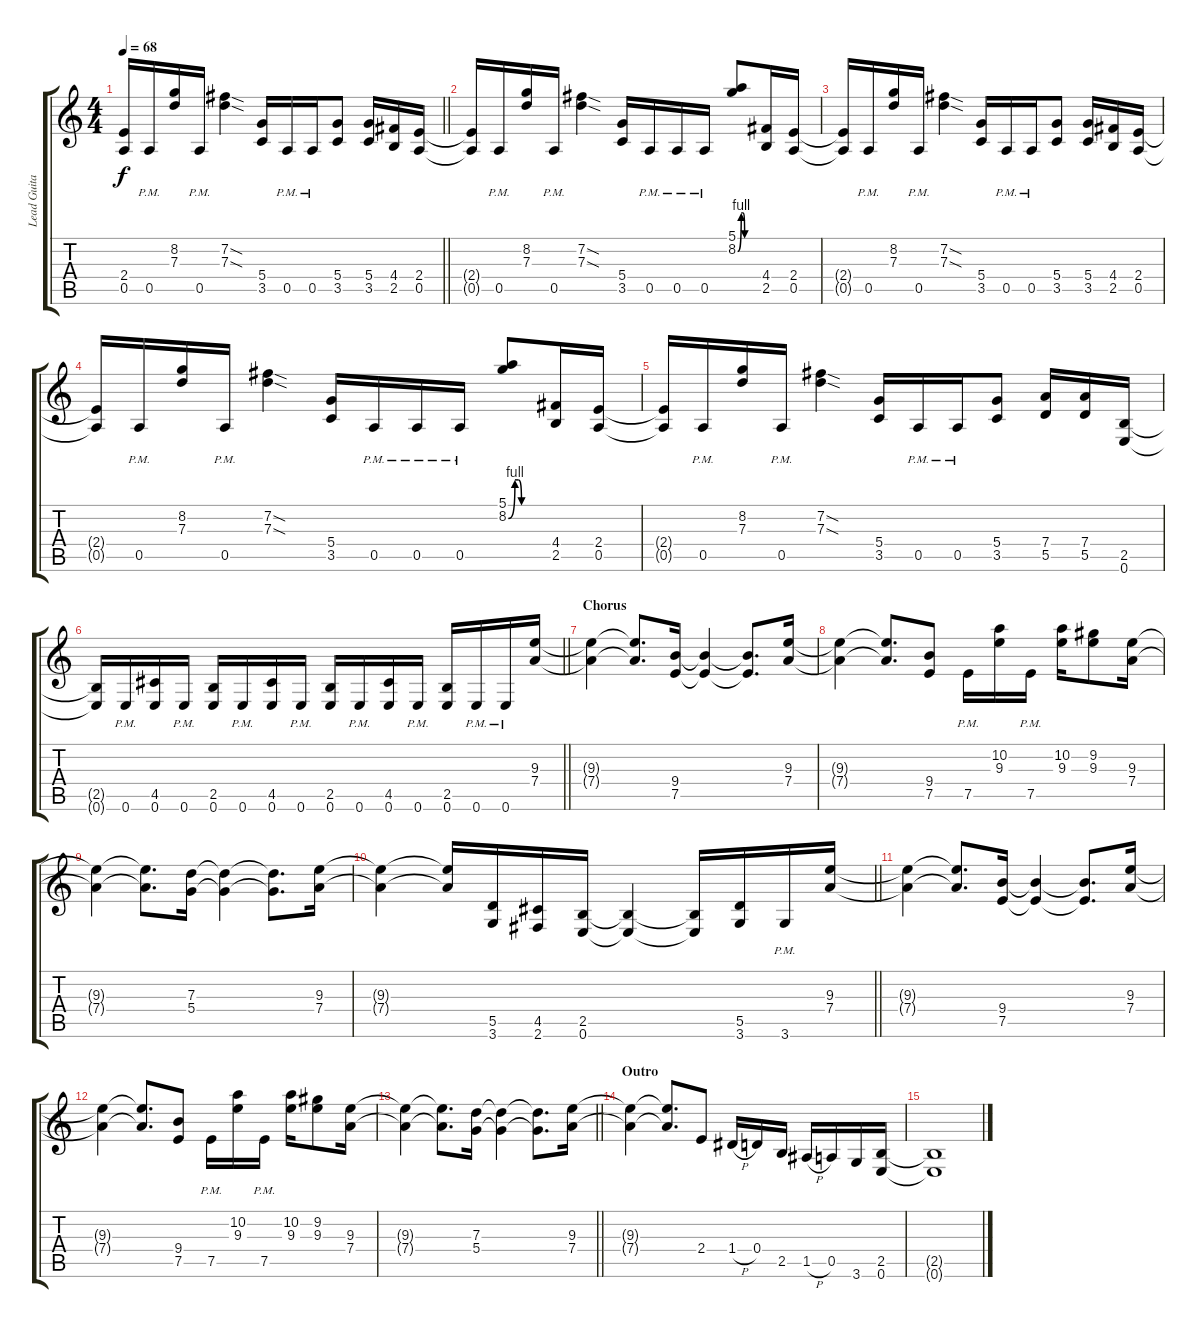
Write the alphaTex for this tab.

\track ("Lead Guitar" "Lead Guita") {instrument distortionguitar}
\staff {score tabs}
\tuning (E4 B3 G3 D3 A2 E2) {hide}
\ts (4 4)
\tempo 68
\clef g2
\barLineRight lightlight
\ks c
(2.4 0.5).16{dy f} 0.5{pm}.16 (8.2 7.3).16 0.5{pm}.16 (7.2{sod} 7.3{sod}).4 (5.4 3.5).16 0.5{pm}.16 0.5{pm}.16 (5.4 3.5).8 (5.4 3.5).16 (4.4 2.5).16 (2.4 0.5).16 |
(2.4{t} 0.5{t}).16 0.5{pm}.16 (8.2 7.3).16 0.5{pm}.16 (7.2{sod} 7.3{sod}).4 (5.4 3.5).16 0.5{pm}.16 0.5{pm}.16 0.5{pm}.16 (5.1 8.2{be (custom 0 0 10 4 15 4 20 0 30 0 60 0)}).8 (4.4 2.5).16 (2.4 0.5).16 |
(2.4{t} 0.5{t}).16 0.5{pm}.16 (8.2 7.3).16 0.5{pm}.16 (7.2{sod} 7.3{sod}).4 (5.4 3.5).16 0.5{pm}.16 0.5{pm}.16 (5.4 3.5).8 (5.4 3.5).16 (4.4 2.5).16 (2.4 0.5).16 |
(2.4{t} 0.5{t}).16 0.5{pm}.16 (8.2 7.3).16 0.5{pm}.16 (7.2{sod} 7.3{sod}).4 (5.4 3.5).16 0.5{pm}.16 0.5{pm}.16 0.5{pm}.16 (5.1 8.2{be (custom 0 0 10 4 15 4 20 0 30 0 60 0)}).8 (4.4 2.5).16 (2.4 0.5).16 |
(2.4{t} 0.5{t}).16 0.5{pm}.16 (8.2 7.3).16 0.5{pm}.16 (7.2{sod} 7.3{sod}).4 (5.4 3.5).16 0.5{pm}.16 0.5{pm}.16 (5.4 3.5).8 (7.4 5.5).16 (7.4 5.5).16 (2.5 0.6).16 |
\barLineRight lightlight
(2.5{t} 0.6{t}).16 0.6{pm}.16 (4.5 0.6).16 0.6{pm}.16 (2.5 0.6).16 0.6{pm}.16 (4.5 0.6).16 0.6{pm}.16 (2.5 0.6).16 0.6{pm}.16 (4.5 0.6).16 0.6{pm}.16 (2.5 0.6).16 0.6{pm}.16 0.6{pm}.16 (9.3 7.4).16 |
\section ("" "Chorus")
(9.3{t} 7.4{t}).4 (9.3{t} 7.4{t}).8{d} (9.4 7.5).16 (9.4{t} 7.5{t}).4 (9.4{t} 7.5{t}).8{d} (9.3 7.4).16 |
(9.3{t} 7.4{t}).4 (9.3{t} 7.4{t}).8{d} (9.4 7.5).8 7.5{pm}.16 (10.2 9.3).16 7.5{pm}.16 (10.2 9.3).16 (9.2 9.3).8 (9.3 7.4).16 |
(9.3{t} 7.4{t}).4 (9.3{t} 7.4{t}).8{d} (7.3 5.4).16 (7.3{t} 5.4{t}).4 (7.3{t} 5.4{t}).8{d} (9.3 7.4).16 |
\barLineRight lightlight
(9.3{t} 7.4{t}).4 (9.3{t} 7.4{t}).16 (5.5 3.6).16 (4.5 2.6).16 (2.5 0.6).16 (2.5{t} 0.6{t}).4 (2.5{t} 0.6{t}).16 (5.5 3.6).16 3.6{pm}.16 (9.3 7.4).16 |
(9.3{t} 7.4{t}).4 (9.3{t} 7.4{t}).8{d} (9.4 7.5).16 (9.4{t} 7.5{t}).4 (9.4{t} 7.5{t}).8{d} (9.3 7.4).16 |
(9.3{t} 7.4{t}).4 (9.3{t} 7.4{t}).8{d} (9.4 7.5).8 7.5{pm}.16 (10.2 9.3).16 7.5{pm}.16 (10.2 9.3).16 (9.2 9.3).8 (9.3 7.4).16 |
\barLineRight lightlight
(9.3{t} 7.4{t}).4 (9.3{t} 7.4{t}).8{d} (7.3 5.4).16 (7.3{t} 5.4{t}).4 (7.3{t} 5.4{t}).8{d} (9.3 7.4).16 |
\section ("" "Outro")
(9.3{t} 7.4{t}).4 (9.3{t} 7.4{t}).8{d} 2.4.8 1.4{h}.16 0.4.16 2.5.16 1.5{h}.16 0.5.16 3.6.16 (2.5 0.6).16 |
(2.5{t} 0.6{t}).1
